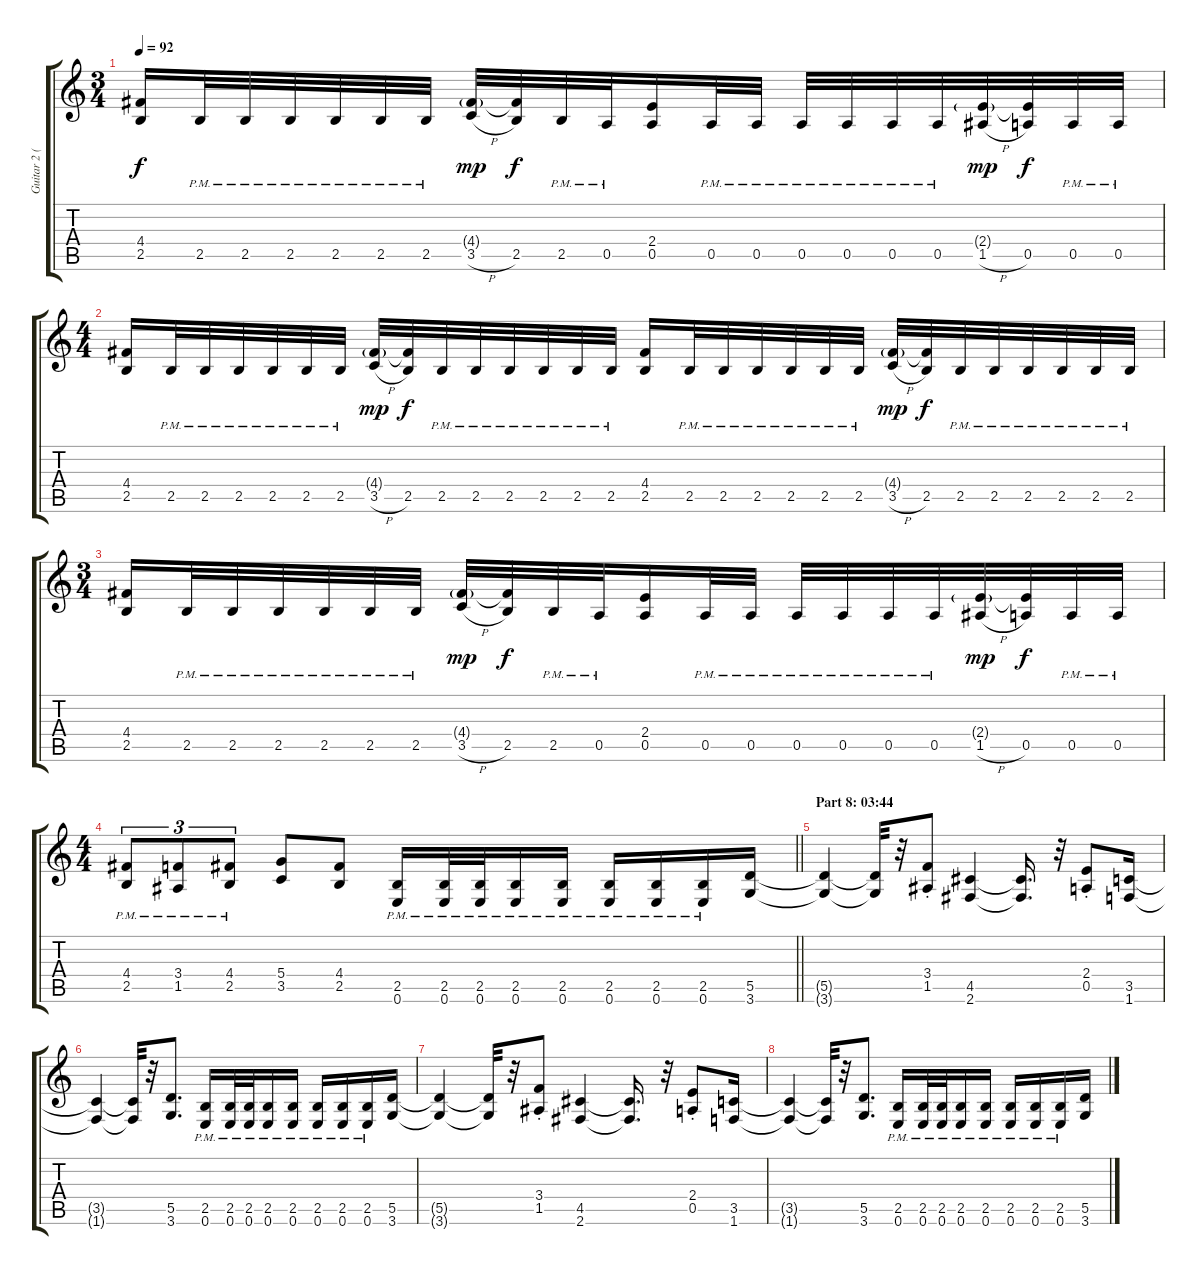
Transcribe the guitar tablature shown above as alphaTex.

\track ("Guitar 2 (Distortion)" "Guitar 2 (") {instrument distortionguitar}
\staff {score tabs}
\tuning (E4 B3 G3 D3 A2 E2) {hide}
\ts (3 4)
\tempo 92
\clef g2
\ks c
(4.4 2.5).16{dy f} 2.5{pm}.32 2.5{pm}.32 2.5{pm}.32 2.5{pm}.32 2.5{pm}.32 2.5{pm}.32 (4.4{g} 3.5{h}).32{dy mp} (4.4{t} 2.5).32{dy f} 2.5{pm}.32 0.5{pm}.32 (2.4 0.5).16 0.5{pm}.32 0.5{pm}.32 0.5{pm}.32 0.5{pm}.32 0.5{pm}.32 0.5{pm}.32 (2.4{g} 1.5{h}).32{dy mp} (2.4{t} 0.5).32{dy f} 0.5{pm}.32 0.5{pm}.32 |
\ts (4 4)
(4.4 2.5).16 2.5{pm}.32 2.5{pm}.32 2.5{pm}.32 2.5{pm}.32 2.5{pm}.32 2.5{pm}.32 (4.4{g} 3.5{h}).32{dy mp} (4.4{t} 2.5).32{dy f} 2.5{pm}.32 2.5{pm}.32 2.5{pm}.32 2.5{pm}.32 2.5{pm}.32 2.5{pm}.32 (4.4 2.5).16 2.5{pm}.32 2.5{pm}.32 2.5{pm}.32 2.5{pm}.32 2.5{pm}.32 2.5{pm}.32 (4.4{g} 3.5{h}).32{dy mp} (4.4{t} 2.5).32{dy f} 2.5{pm}.32 2.5{pm}.32 2.5{pm}.32 2.5{pm}.32 2.5{pm}.32 2.5{pm}.32 |
\ts (3 4)
(4.4 2.5).16 2.5{pm}.32 2.5{pm}.32 2.5{pm}.32 2.5{pm}.32 2.5{pm}.32 2.5{pm}.32 (4.4{g} 3.5{h}).32{dy mp} (4.4{t} 2.5).32{dy f} 2.5{pm}.32 0.5{pm}.32 (2.4 0.5).16 0.5{pm}.32 0.5{pm}.32 0.5{pm}.32 0.5{pm}.32 0.5{pm}.32 0.5{pm}.32 (2.4{g} 1.5{h}).32{dy mp} (2.4{t} 0.5).32{dy f} 0.5{pm}.32 0.5{pm}.32 |
\ts (4 4)
\barLineRight lightlight
(4.4{pm} 2.5{pm}).8{tu (3 2)} (3.4{pm} 1.5{pm}).8{tu (3 2)} (4.4{pm} 2.5{pm}).8{tu (3 2)} (5.4 3.5).8 (4.4 2.5).8 (2.5{pm} 0.6{pm}).16 (2.5{pm} 0.6{pm}).32 (2.5{pm} 0.6{pm}).32 (2.5{pm} 0.6{pm}).16 (2.5{pm} 0.6{pm}).16 (2.5{pm} 0.6{pm}).16 (2.5{pm} 0.6{pm}).16 (2.5{pm} 0.6{pm}).16 (5.5 3.6).16 |
\section ("" "Part 8: 03:44")
(5.5{t} 3.6{t}).4 (5.5{t} 3.6{t}).32 r.32 (3.4{st} 1.5{st}).8 (4.5 2.6).4 (4.5{t} 2.6{t}).16{d} r.32 (2.4{st} 0.5{st}).8 (3.5 1.6).16 |
(3.5{t} 1.6{t}).4 (3.5{t} 1.6{t}).32 r.32 (5.5 3.6).8{d} (2.5{pm} 0.6{pm}).16 (2.5{pm} 0.6{pm}).32 (2.5{pm} 0.6{pm}).32 (2.5{pm} 0.6{pm}).16 (2.5{pm} 0.6{pm}).16 (2.5{pm} 0.6{pm}).16 (2.5{pm} 0.6{pm}).16 (2.5{pm} 0.6{pm}).16 (5.5 3.6).16 |
(5.5{t} 3.6{t}).4 (5.5{t} 3.6{t}).32 r.32 (3.4{st} 1.5{st}).8 (4.5 2.6).4 (4.5{t} 2.6{t}).16{d} r.32 (2.4{st} 0.5{st}).8 (3.5 1.6).16 |
(3.5{t} 1.6{t}).4 (3.5{t} 1.6{t}).32 r.32 (5.5 3.6).8{d} (2.5{pm} 0.6{pm}).16 (2.5{pm} 0.6{pm}).32 (2.5{pm} 0.6{pm}).32 (2.5{pm} 0.6{pm}).16 (2.5{pm} 0.6{pm}).16 (2.5{pm} 0.6{pm}).16 (2.5{pm} 0.6{pm}).16 (2.5{pm} 0.6{pm}).16 (5.5 3.6).16
